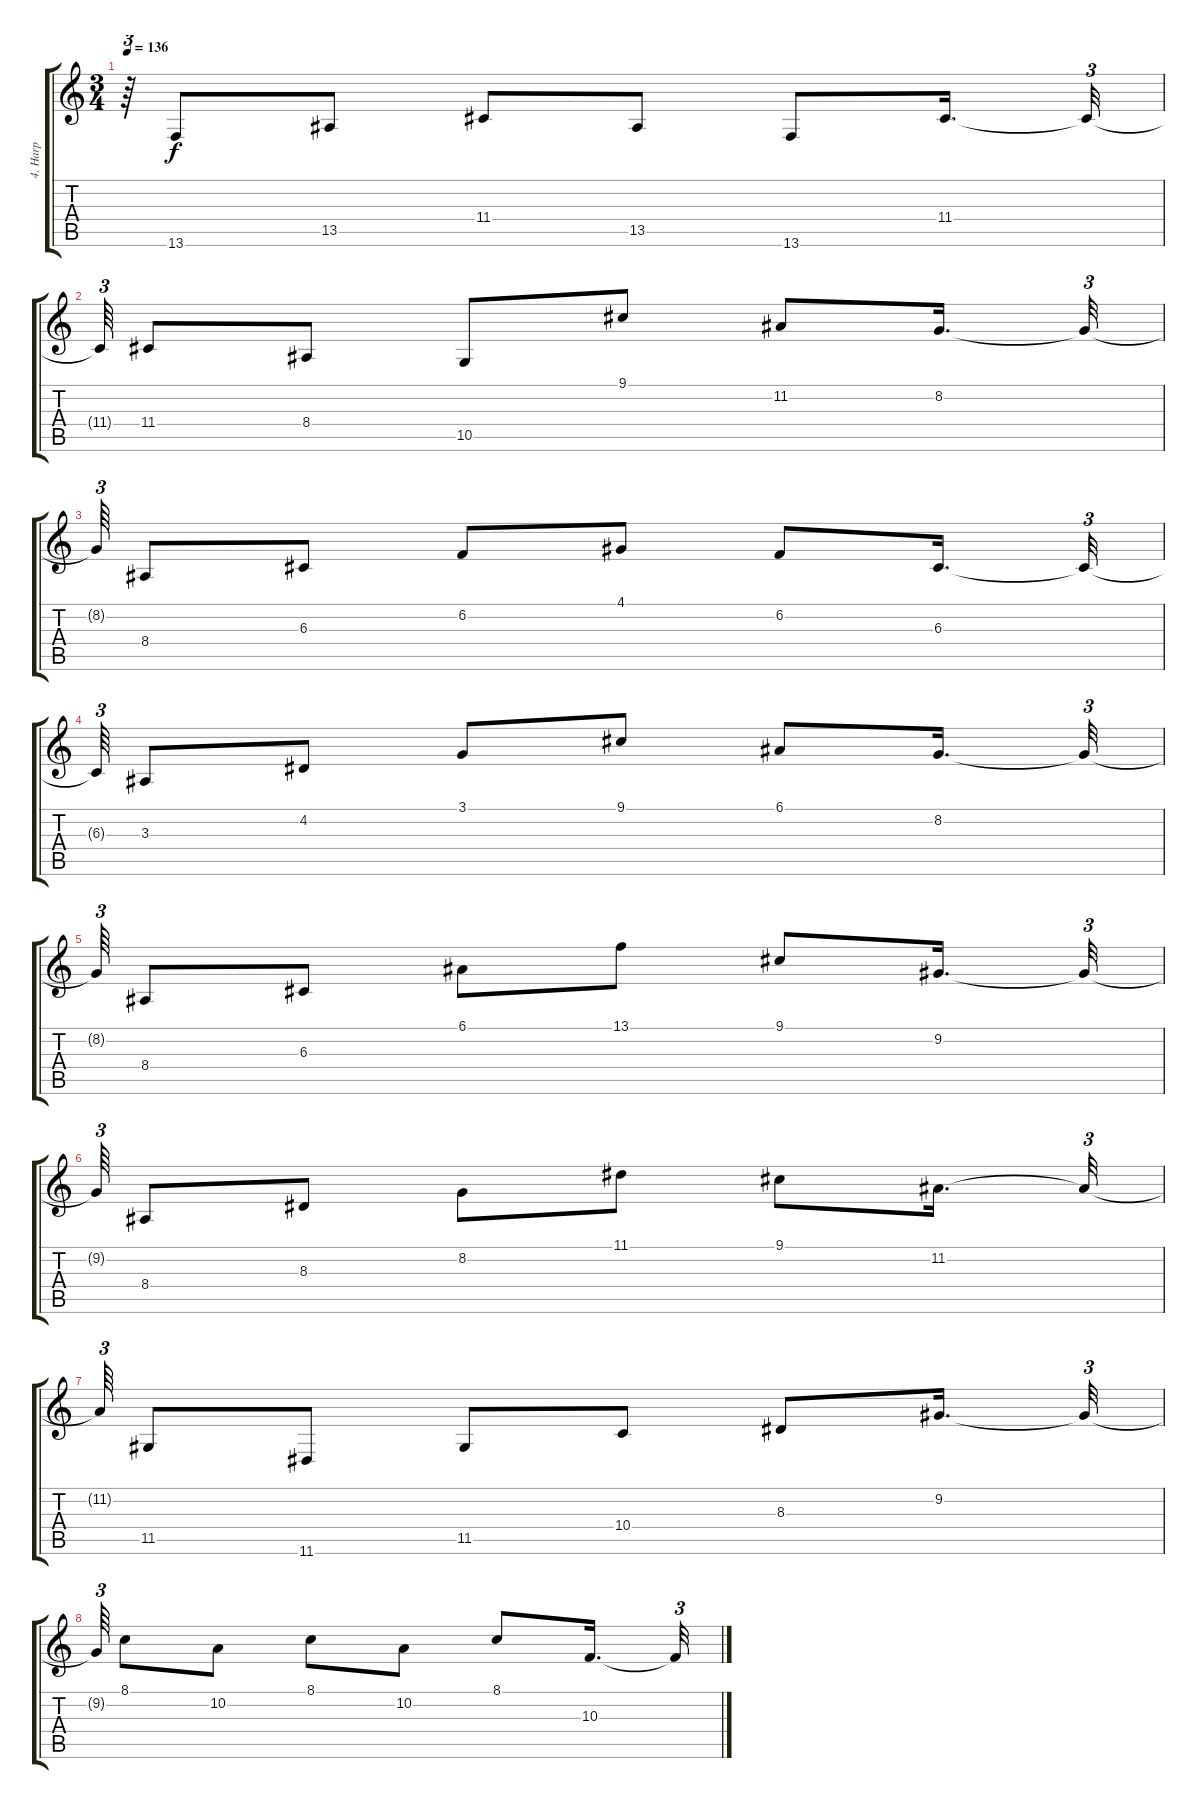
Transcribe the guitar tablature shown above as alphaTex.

\track ("4. Harp" "4. Harp") {instrument orchestralharp}
\staff {score tabs}
\tuning (E4 B3 G3 D3 A2 E2) {hide}
\ts (3 4)
\tempo 136
\clef g2
\ks c
r.64{tu (3 2) dy f} 13.6.8 13.5.8 11.4.8 13.5.8 13.6.8 11.4.16{d} 11.4{t}.32{tu (3 2)} |
11.4{t}.64{tu (3 2)} 11.4.8 8.4.8 10.5.8 9.1.8 11.2.8 8.2.16{d} 8.2{t}.32{tu (3 2)} |
8.2{t}.64{tu (3 2)} 8.4.8 6.3.8 6.2.8 4.1.8 6.2.8 6.3.16{d} 6.3{t}.32{tu (3 2)} |
6.3{t}.64{tu (3 2)} 3.3.8 4.2.8 3.1.8 9.1.8 6.1.8 8.2.16{d} 8.2{t}.32{tu (3 2)} |
8.2{t}.64{tu (3 2)} 8.4.8 6.3.8 6.1.8 13.1.8 9.1.8 9.2.16{d} 9.2{t}.32{tu (3 2)} |
9.2{t}.64{tu (3 2)} 8.4.8 8.3.8 8.2.8 11.1.8 9.1.8 11.2.16{d} 11.2{t}.32{tu (3 2)} |
11.2{t}.64{tu (3 2)} 11.5.8 11.6.8 11.5.8 10.4.8 8.3.8 9.2.16{d} 9.2{t}.32{tu (3 2)} |
9.2{t}.64{tu (3 2)} 8.1.8 10.2.8 8.1.8 10.2.8 8.1.8 10.3.16{d} 10.3{t}.32{tu (3 2)}
